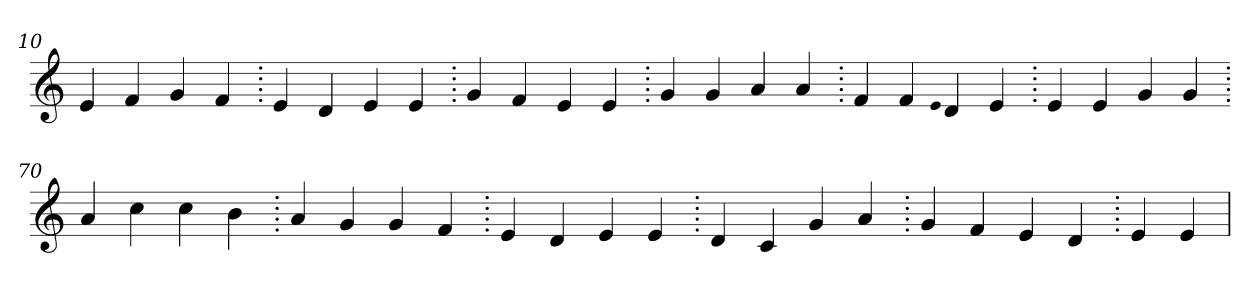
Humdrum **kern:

**kern
*part1
*staff1
*clefG2
=10.
4e
4f
4g
4f
=20.
4e
4d
4e
4e
=30.
4g
4f
4e
4e
=40.
4g
4g
4a
4a
=50.
4f
4f
qqe
4d
4e
=60.
4e
4e
4g
4g
=70.
4a
4cc
4cc
4b
=80.
4a
4g
4g
4f
=90.
4e
4d
4e
4e
=100.
4d
4c
4g
4a
=110.
4g
4f
4e
4d
=120.
4e
4e
=
*-
